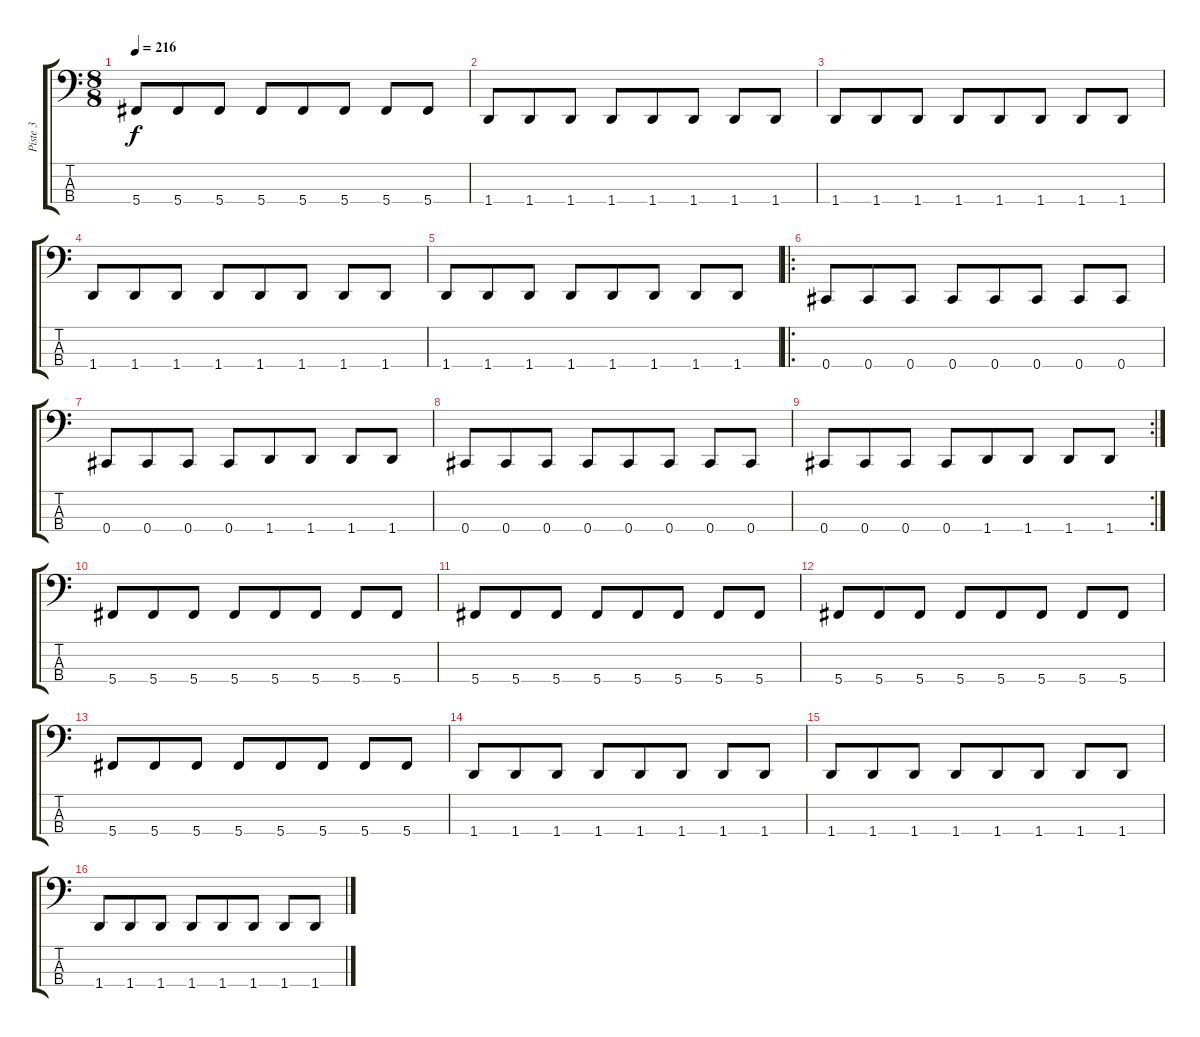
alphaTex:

\track ("Piste 3" "Piste 3") {instrument electricbasspick}
\staff {score tabs}
\tuning (E2 B1 Gb1 Db1) {hide}
\ts (8 8)
\tempo 216
\clef f4
\ks c
5.4.8{dy f} 5.4.8 5.4.8 5.4.8 5.4.8 5.4.8 5.4.8 5.4.8 |
1.4.8 1.4.8 1.4.8 1.4.8 1.4.8 1.4.8 1.4.8 1.4.8 |
1.4.8 1.4.8 1.4.8 1.4.8 1.4.8 1.4.8 1.4.8 1.4.8 |
1.4.8 1.4.8 1.4.8 1.4.8 1.4.8 1.4.8 1.4.8 1.4.8 |
1.4.8 1.4.8 1.4.8 1.4.8 1.4.8 1.4.8 1.4.8 1.4.8 |
\ro
0.4.8 0.4.8 0.4.8 0.4.8 0.4.8 0.4.8 0.4.8 0.4.8 |
0.4.8 0.4.8 0.4.8 0.4.8 1.4.8 1.4.8 1.4.8 1.4.8 |
0.4.8 0.4.8 0.4.8 0.4.8 0.4.8 0.4.8 0.4.8 0.4.8 |
\rc 2
0.4.8 0.4.8 0.4.8 0.4.8 1.4.8 1.4.8 1.4.8 1.4.8 |
5.4.8 5.4.8 5.4.8 5.4.8 5.4.8 5.4.8 5.4.8 5.4.8 |
5.4.8 5.4.8 5.4.8 5.4.8 5.4.8 5.4.8 5.4.8 5.4.8 |
5.4.8 5.4.8 5.4.8 5.4.8 5.4.8 5.4.8 5.4.8 5.4.8 |
5.4.8 5.4.8 5.4.8 5.4.8 5.4.8 5.4.8 5.4.8 5.4.8 |
1.4.8 1.4.8 1.4.8 1.4.8 1.4.8 1.4.8 1.4.8 1.4.8 |
1.4.8 1.4.8 1.4.8 1.4.8 1.4.8 1.4.8 1.4.8 1.4.8 |
1.4.8 1.4.8 1.4.8 1.4.8 1.4.8 1.4.8 1.4.8 1.4.8
